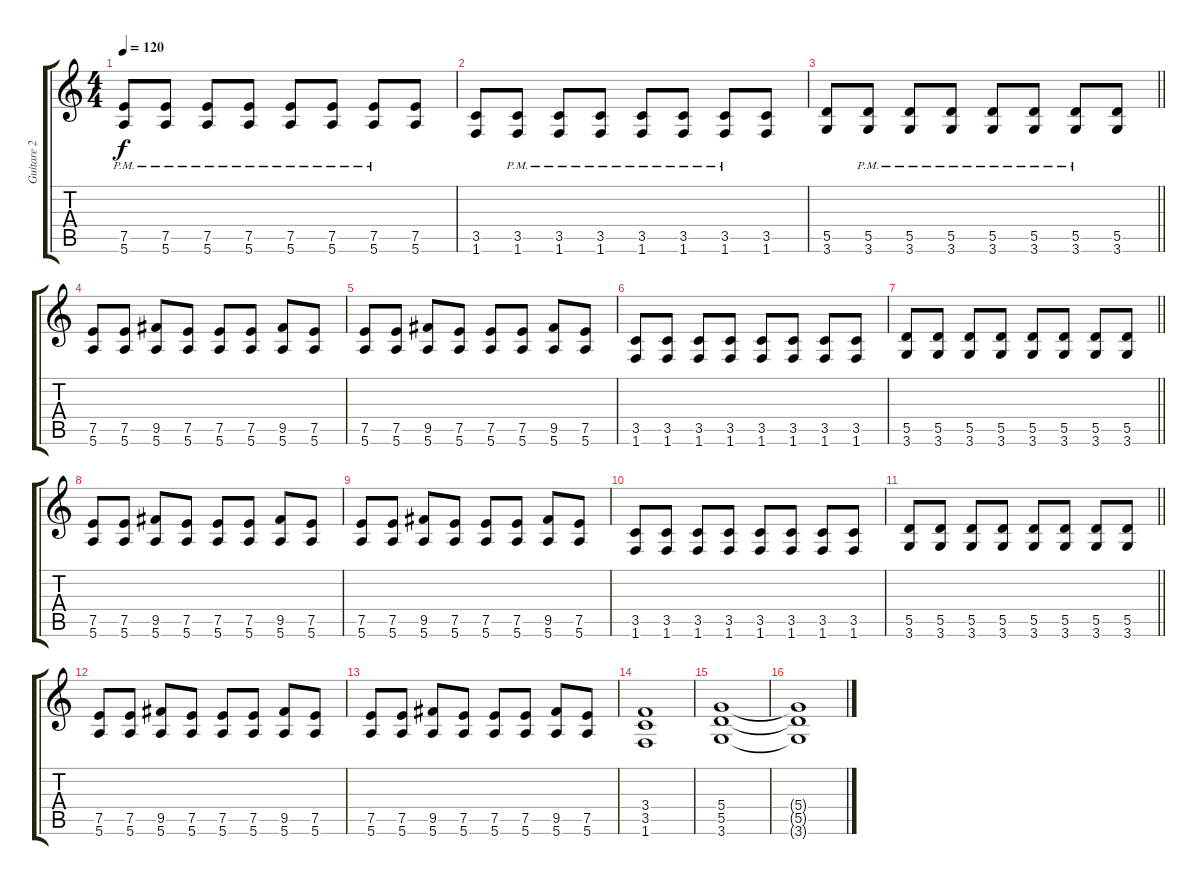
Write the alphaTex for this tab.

\track ("Guitare 2" "Guitare 2") {instrument distortionguitar}
\staff {score tabs}
\tuning (E4 B3 G3 D3 A2 E2) {hide}
\ts (4 4)
\tempo 120
\clef g2
\ks c
(7.5{pm} 5.6{pm}).8{dy f} (7.5{pm} 5.6{pm}).8 (7.5{pm} 5.6{pm}).8 (7.5{pm} 5.6{pm}).8 (7.5{pm} 5.6{pm}).8 (7.5{pm} 5.6{pm}).8 (7.5{pm} 5.6{pm}).8 (7.5 5.6).8 |
(3.5 1.6).8 (3.5{pm} 1.6{pm}).8 (3.5{pm} 1.6{pm}).8 (3.5{pm} 1.6{pm}).8 (3.5{pm} 1.6{pm}).8 (3.5{pm} 1.6{pm}).8 (3.5{pm} 1.6{pm}).8 (3.5 1.6).8 |
\barLineRight lightlight
(5.5 3.6).8 (5.5{pm} 3.6{pm}).8 (5.5{pm} 3.6{pm}).8 (5.5{pm} 3.6{pm}).8 (5.5{pm} 3.6{pm}).8 (5.5{pm} 3.6{pm}).8 (5.5{pm} 3.6{pm}).8 (5.5 3.6).8 |
(7.5 5.6).8 (7.5 5.6).8 (9.5 5.6).8 (7.5 5.6).8 (7.5 5.6).8 (7.5 5.6).8 (9.5 5.6).8 (7.5 5.6).8 |
(7.5 5.6).8 (7.5 5.6).8 (9.5 5.6).8 (7.5 5.6).8 (7.5 5.6).8 (7.5 5.6).8 (9.5 5.6).8 (7.5 5.6).8 |
(3.5 1.6).8 (3.5 1.6).8 (3.5 1.6).8 (3.5 1.6).8 (3.5 1.6).8 (3.5 1.6).8 (3.5 1.6).8 (3.5 1.6).8 |
\barLineRight lightlight
(5.5 3.6).8 (5.5 3.6).8 (5.5 3.6).8 (5.5 3.6).8 (5.5 3.6).8 (5.5 3.6).8 (5.5 3.6).8 (5.5 3.6).8 |
(7.5 5.6).8 (7.5 5.6).8 (9.5 5.6).8 (7.5 5.6).8 (7.5 5.6).8 (7.5 5.6).8 (9.5 5.6).8 (7.5 5.6).8 |
(7.5 5.6).8 (7.5 5.6).8 (9.5 5.6).8 (7.5 5.6).8 (7.5 5.6).8 (7.5 5.6).8 (9.5 5.6).8 (7.5 5.6).8 |
(3.5 1.6).8 (3.5 1.6).8 (3.5 1.6).8 (3.5 1.6).8 (3.5 1.6).8 (3.5 1.6).8 (3.5 1.6).8 (3.5 1.6).8 |
\barLineRight lightlight
(5.5 3.6).8 (5.5 3.6).8 (5.5 3.6).8 (5.5 3.6).8 (5.5 3.6).8 (5.5 3.6).8 (5.5 3.6).8 (5.5 3.6).8 |
(7.5 5.6).8 (7.5 5.6).8 (9.5 5.6).8 (7.5 5.6).8 (7.5 5.6).8 (7.5 5.6).8 (9.5 5.6).8 (7.5 5.6).8 |
(7.5 5.6).8 (7.5 5.6).8 (9.5 5.6).8 (7.5 5.6).8 (7.5 5.6).8 (7.5 5.6).8 (9.5 5.6).8 (7.5 5.6).8 |
(3.4 3.5 1.6).1 |
(5.4 5.5 3.6).1 |
(5.4{t} 5.5{t} 3.6{t}).1
